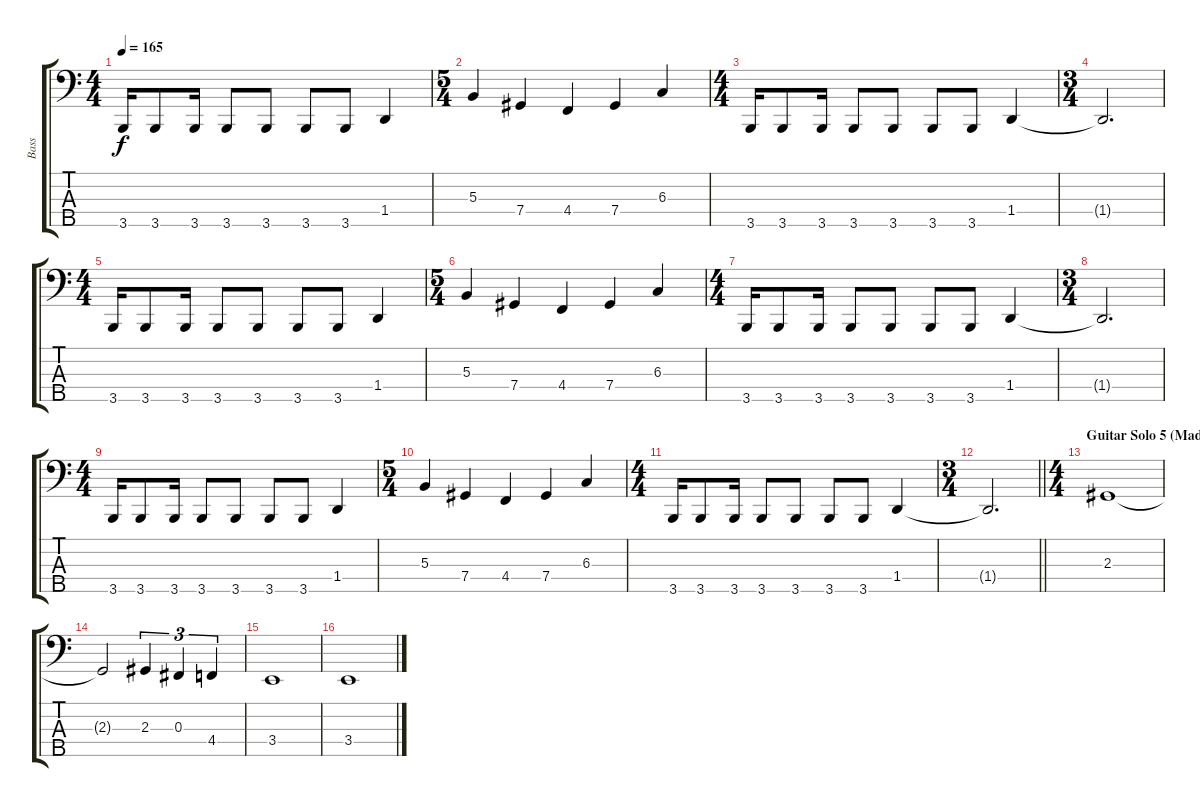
\track ("Bass" "Bass") {instrument slapbass2}
\staff {score tabs}
\tuning (E2 B1 Gb1 Db1 Ab0) {hide}
\ts (4 4)
\tempo 165
\clef f4
\ks c
3.5.16{dy f} 3.5.8 3.5.16 3.5.8 3.5.8 3.5.8 3.5.8 1.4.4 |
\ts (5 4)
5.3.4 7.4.4 4.4.4 7.4.4 6.3.4 |
\ts (4 4)
3.5.16 3.5.8 3.5.16 3.5.8 3.5.8 3.5.8 3.5.8 1.4.4 |
\ts (3 4)
1.4{t}.2{d} |
\ts (4 4)
3.5.16 3.5.8 3.5.16 3.5.8 3.5.8 3.5.8 3.5.8 1.4.4 |
\ts (5 4)
5.3.4 7.4.4 4.4.4 7.4.4 6.3.4 |
\ts (4 4)
3.5.16 3.5.8 3.5.16 3.5.8 3.5.8 3.5.8 3.5.8 1.4.4 |
\ts (3 4)
1.4{t}.2{d} |
\ts (4 4)
3.5.16 3.5.8 3.5.16 3.5.8 3.5.8 3.5.8 3.5.8 1.4.4 |
\ts (5 4)
5.3.4 7.4.4 4.4.4 7.4.4 6.3.4 |
\ts (4 4)
3.5.16 3.5.8 3.5.16 3.5.8 3.5.8 3.5.8 3.5.8 1.4.4 |
\ts (3 4)
\barLineRight lightlight
1.4{t}.2{d} |
\ts (4 4)
\section ("" "Guitar Solo 5 (Madness)")
2.3.1 |
2.3{t}.2 2.3.4{tu (3 2)} 0.3.4{tu (3 2)} 4.4.4{tu (3 2)} |
3.4.1 |
3.4.1
